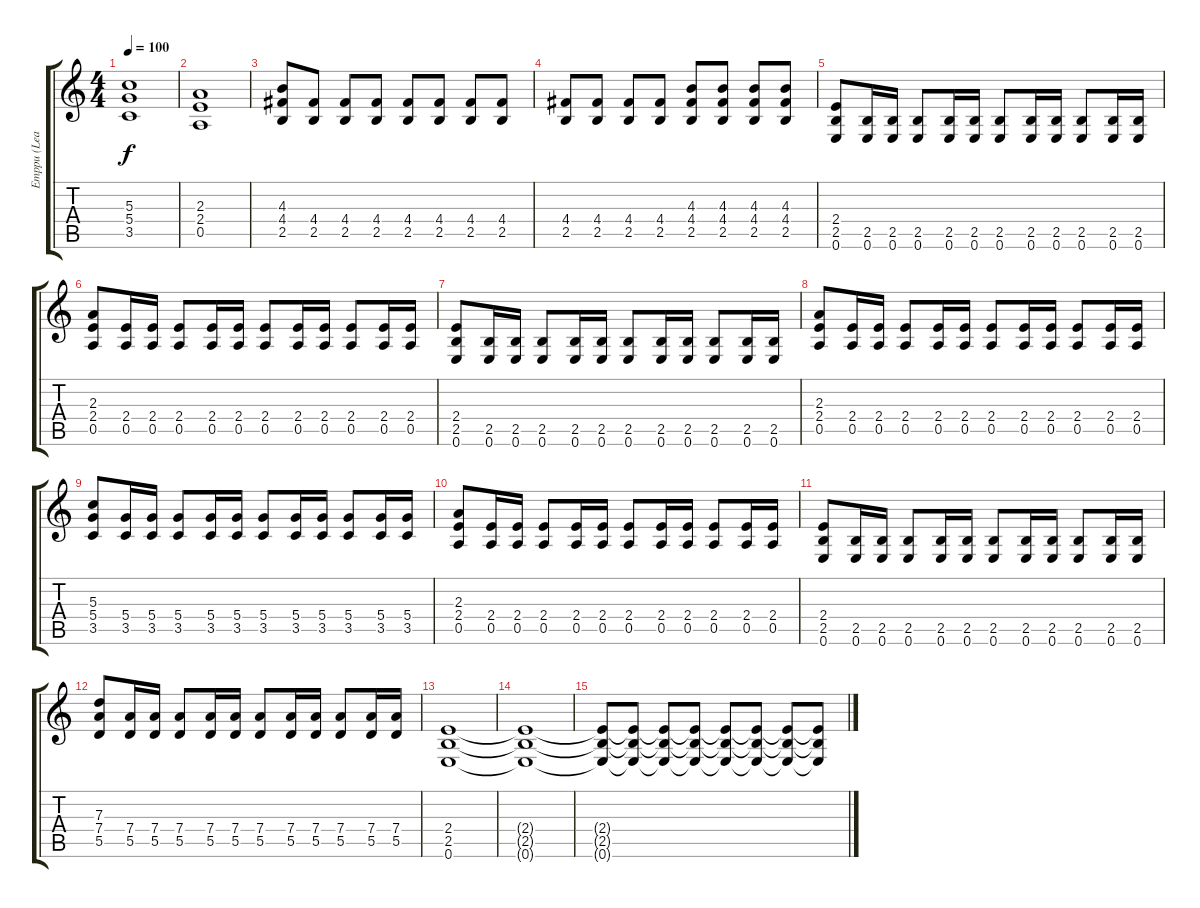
\track ("Emppu (Lead)" "Emppu (Lea") {instrument distortionguitar}
\staff {score tabs}
\tuning (E4 B3 G3 D3 A2 E2) {hide}
\ts (4 4)
\tempo 100
\clef g2
\ks c
(5.3 5.4 3.5).1{dy f} |
(2.3 2.4 0.5).1 |
(4.3 4.4 2.5).8 (4.4 2.5).8 (4.4 2.5).8 (4.4 2.5).8 (4.4 2.5).8 (4.4 2.5).8 (4.4 2.5).8 (4.4 2.5).8 |
(4.4 2.5).8 (4.4 2.5).8 (4.4 2.5).8 (4.4 2.5).8 (4.3 4.4 2.5).8 (4.3 4.4 2.5).8 (4.3 4.4 2.5).8 (4.3 4.4 2.5).8 |
(2.4 2.5 0.6).8 (2.5 0.6).16 (2.5 0.6).16 (2.5 0.6).8 (2.5 0.6).16 (2.5 0.6).16 (2.5 0.6).8 (2.5 0.6).16 (2.5 0.6).16 (2.5 0.6).8 (2.5 0.6).16 (2.5 0.6).16 |
(2.3 2.4 0.5).8 (2.4 0.5).16 (2.4 0.5).16 (2.4 0.5).8 (2.4 0.5).16 (2.4 0.5).16 (2.4 0.5).8 (2.4 0.5).16 (2.4 0.5).16 (2.4 0.5).8 (2.4 0.5).16 (2.4 0.5).16 |
(2.4 2.5 0.6).8 (2.5 0.6).16 (2.5 0.6).16 (2.5 0.6).8 (2.5 0.6).16 (2.5 0.6).16 (2.5 0.6).8 (2.5 0.6).16 (2.5 0.6).16 (2.5 0.6).8 (2.5 0.6).16 (2.5 0.6).16 |
(2.3 2.4 0.5).8 (2.4 0.5).16 (2.4 0.5).16 (2.4 0.5).8 (2.4 0.5).16 (2.4 0.5).16 (2.4 0.5).8 (2.4 0.5).16 (2.4 0.5).16 (2.4 0.5).8 (2.4 0.5).16 (2.4 0.5).16 |
(5.3 5.4 3.5).8 (5.4 3.5).16 (5.4 3.5).16 (5.4 3.5).8 (5.4 3.5).16 (5.4 3.5).16 (5.4 3.5).8 (5.4 3.5).16 (5.4 3.5).16 (5.4 3.5).8 (5.4 3.5).16 (5.4 3.5).16 |
(2.3 2.4 0.5).8 (2.4 0.5).16 (2.4 0.5).16 (2.4 0.5).8 (2.4 0.5).16 (2.4 0.5).16 (2.4 0.5).8 (2.4 0.5).16 (2.4 0.5).16 (2.4 0.5).8 (2.4 0.5).16 (2.4 0.5).16 |
(2.4 2.5 0.6).8 (2.5 0.6).16 (2.5 0.6).16 (2.5 0.6).8 (2.5 0.6).16 (2.5 0.6).16 (2.5 0.6).8 (2.5 0.6).16 (2.5 0.6).16 (2.5 0.6).8 (2.5 0.6).16 (2.5 0.6).16 |
(7.3 7.4 5.5).8 (7.4 5.5).16 (7.4 5.5).16 (7.4 5.5).8 (7.4 5.5).16 (7.4 5.5).16 (7.4 5.5).8 (7.4 5.5).16 (7.4 5.5).16 (7.4 5.5).8 (7.4 5.5).16 (7.4 5.5).16 |
(2.4 2.5 0.6).1 |
(2.4{t} 2.5{t} 0.6{t}).1 |
(2.4{t} 2.5{t} 0.6{t}).8{volume 12} (2.4{t} 2.5{t} 0.6{t}).8{volume 10} (2.4{t} 2.5{t} 0.6{t}).8{volume 8} (2.4{t} 2.5{t} 0.6{t}).8{volume 6} (2.4{t} 2.5{t} 0.6{t}).8{volume 4} (2.4{t} 2.5{t} 0.6{t}).8{volume 2} (2.4{t} 2.5{t} 0.6{t}).8{volume 1} (2.4{t} 2.5{t} 0.6{t}).8{volume 0}
